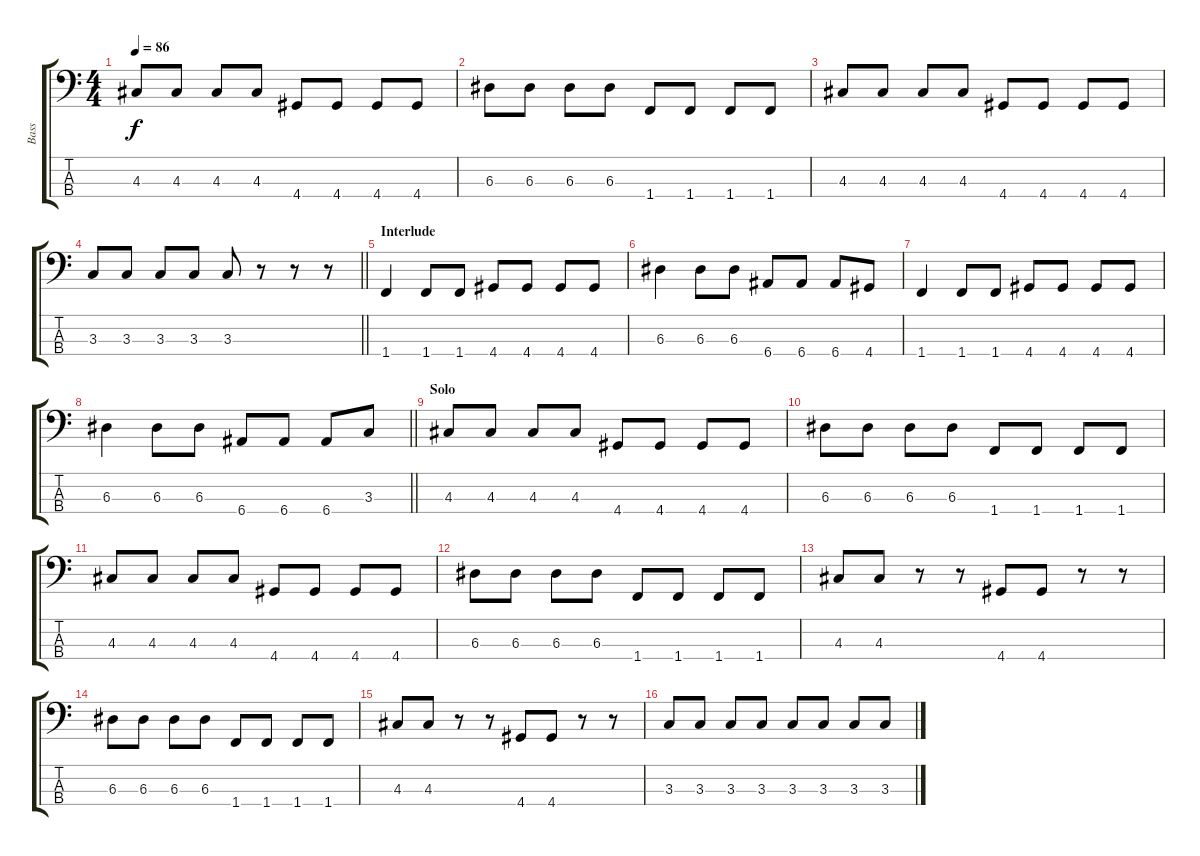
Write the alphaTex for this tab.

\track ("Bass" "Bass") {instrument electricbasspick}
\staff {score tabs}
\tuning (G2 D2 A1 E1) {hide}
\ts (4 4)
\tempo 86
\clef f4
\ks c
4.3.8{dy f} 4.3.8 4.3.8 4.3.8 4.4.8 4.4.8 4.4.8 4.4.8 |
6.3.8 6.3.8 6.3.8 6.3.8 1.4.8 1.4.8 1.4.8 1.4.8 |
4.3.8 4.3.8 4.3.8 4.3.8 4.4.8 4.4.8 4.4.8 4.4.8 |
\barLineRight lightlight
3.3.8 3.3.8 3.3.8 3.3.8 3.3.8 r.8 r.8 r.8 |
\section ("" "Interlude")
1.4.4 1.4.8 1.4.8 4.4.8 4.4.8 4.4.8 4.4.8 |
6.3.4 6.3.8 6.3.8 6.4.8 6.4.8 6.4.8 4.4.8 |
1.4.4 1.4.8 1.4.8 4.4.8 4.4.8 4.4.8 4.4.8 |
\barLineRight lightlight
6.3.4 6.3.8 6.3.8 6.4.8 6.4.8 6.4.8 3.3.8 |
\section ("" "Solo")
4.3.8 4.3.8 4.3.8 4.3.8 4.4.8 4.4.8 4.4.8 4.4.8 |
6.3.8 6.3.8 6.3.8 6.3.8 1.4.8 1.4.8 1.4.8 1.4.8 |
4.3.8 4.3.8 4.3.8 4.3.8 4.4.8 4.4.8 4.4.8 4.4.8 |
6.3.8 6.3.8 6.3.8 6.3.8 1.4.8 1.4.8 1.4.8 1.4.8 |
4.3.8 4.3.8 r.8 r.8 4.4.8 4.4.8 r.8 r.8 |
6.3.8 6.3.8 6.3.8 6.3.8 1.4.8 1.4.8 1.4.8 1.4.8 |
4.3.8 4.3.8 r.8 r.8 4.4.8 4.4.8 r.8 r.8 |
3.3.8 3.3.8 3.3.8 3.3.8 3.3.8 3.3.8 3.3.8 3.3.8
